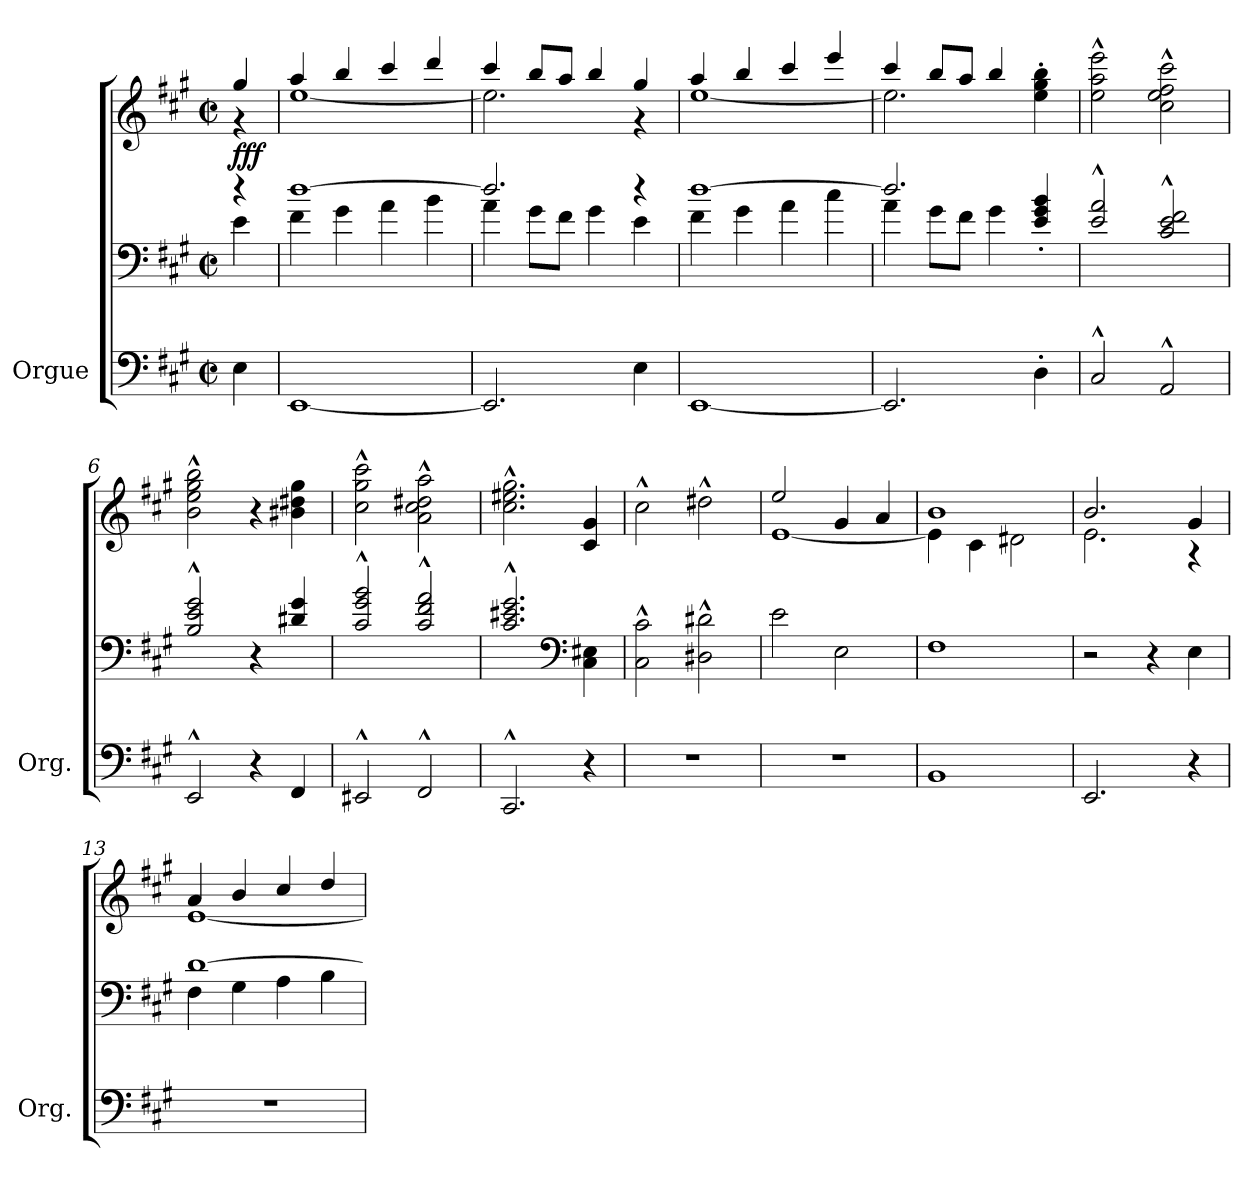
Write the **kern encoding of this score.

**kern	**kern	**kern	**dynam
*part1	*part1	*part1	*part1
*staff3	*staff2	*staff1	*staff1/2/3
*I"Orgue	*	*	*
*I'Org.	*	*	*
*clefF4	*clefF4	*clefG2	*
*k[f#c#g#]	*k[f#c#g#]	*k[f#c#g#]	*
*M2/2	*M2/2	*M2/2	*
*met(c|)	*met(c|)	*met(c|)	*
*MM160	*MM160	*MM160	*
=	=	=	=
*	*^	*^	*
!	!	!	!	!	!LO:DY:b
4E\	4r	4e\	4gg#/	4r	fff
=1	=1	=1	=1	=1	=1
[1EE	[1dd	4f#\	4aa/	[1ee	.
.	.	4g#\	4bb/	.	.
.	.	4a\	4ccc#/	.	.
.	.	4b\	4ddd/	.	.
=2	=2	=2	=2	=2	=2
2.EE/]	2.dd/]	4a\	4ccc#/	2.ee\]	.
.	.	8g#\L	8bb/L	.	.
.	.	8f#\J	8aa/J	.	.
.	.	4g#\	4bb/	.	.
4E\	4r	4e\	4gg#/	4r	.
=3	=3	=3	=3	=3	=3
[1EE	[1dd	4f#\	4aa/	[1ee	.
.	.	4g#\	4bb/	.	.
.	.	4a\	4ccc#/	.	.
.	.	4cc#\	4eee/	.	.
=4	=4	=4	=4	=4	=4
2.EE/]	2.dd/]	4a\	4ccc#/	2.ee\]	.
.	.	8g#\L	8bb/L	.	.
.	.	8f#\J	8aa/J	.	.
.	.	4g#\	4bb/	.	.
4D'\	4e/' 4g#/' 4b/'	4ryy	4ee\' 4gg#\' 4bb\'	4ryy	.
*	*v	*v	*	*	*
*	*	*v	*v	*
=5	=5	=5	=5
2C#^^/	2e/^^ 2a/^^	2ee\^^ 2aa\^^ 2eee\^^	.
2AA^^/	2c#/^^ 2e/^^ 2f#/^^	2cc#\^^ 2ee\^^ 2ff#\^^ 2ccc#\^^	.
!!LO:LB:g=z
=6	=6	=6	=6
2EE^^/	2B/^^ 2e/^^ 2g#/^^	2b\^^ 2ee\^^ 2gg#\^^ 2bb\^^	.
4r	4r	4r	.
4FF#/	4d#X/ 4g#/	4b#X\ 4dd#X\ 4gg#\	.
=7	=7	=7	=7
2EE#X^^/	2c#/^^ 2g#/^^ 2b/^^	2cc#\^^ 2gg#\^^ 2ccc#\^^	.
2FF#^^/	2c#/^^ 2f#/^^ 2a/^^	2a\^^ 2cc#\^^ 2dd#X\^^ 2aa\^^	.
=8	=8	=8	=8
2.CC#^^/	2.c#/^^ 2.e#X/^^ 2.g#/^^	2.cc#\^^ 2.ee#X\^^ 2.gg#\^^	.
*	*clefF4	*	*
4r	4C#\ 4E#X\	4c#/ 4g#/	.
=9	=9	=9	=9
1r	2C#\^^ 2c#\^^	2cc#^^\	.
.	2D#X\^^ 2d#X\^^	2dd#X^^\	.
=10	=10	=10	=10
*	*	*^	*
1r	2e\	2ee/	[1e	.
.	2E\	4g#/	.	.
.	.	4a/	.	.
=11	=11	=11	=11	=11
1BB	1F#	1b	4e\]	.
.	.	.	4c#\	.
.	.	.	2d#X\	.
=12	=12	=12	=12	=12
2.EE/	2r	2.b/	2.e\	.
.	4r	.	.	.
4r	4E\	4g#/	4r	.
=13	=13	=13	=13	=13
*	*^	*	*	*
1r	[1d	4F#\	4a/	[1e	.
.	.	4G#\	4b/	.	.
.	.	4A\	4cc#/	.	.
.	.	4B\	4dd/	.	.
*	*v	*v	*	*	*
*	*	*v	*v	*
=	=	=	=
*-	*-	*-	*-
